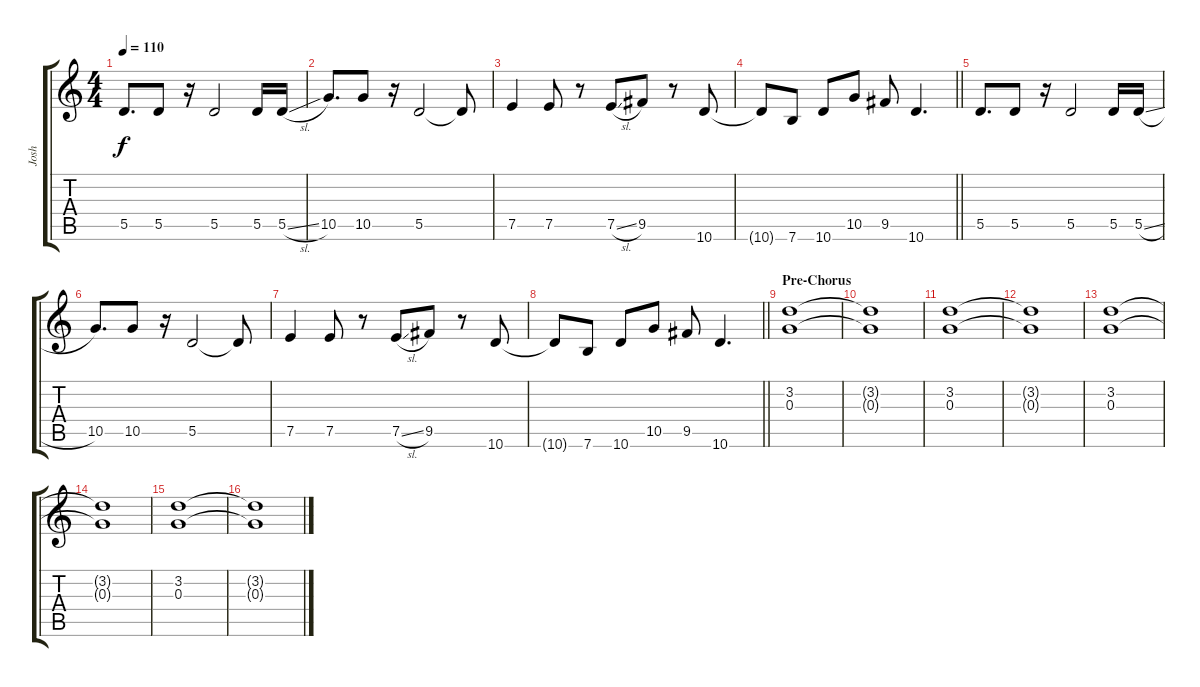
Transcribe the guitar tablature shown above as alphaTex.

\track ("Josh" "Josh") {instrument electricguitarclean}
\staff {score tabs}
\tuning (E4 B3 G3 D3 A2 E2) {hide}
\ts (4 4)
\tempo 110
\clef g2
\ks c
5.5.8{d dy f} 5.5.8 r.16 5.5.2 5.5.16 5.5{sl}.16 |
10.5.8{d} 10.5.8 r.16 5.5.2 5.5{t}.8 |
7.5.4 7.5.8 r.8 7.5{sl}.8 9.5.8 r.8 10.6.8 |
\barLineRight lightlight
10.6{t}.8 7.6.8 10.6.8 10.5.8 9.5.8 10.6.4{d} |
5.5.8{d} 5.5.8 r.16 5.5.2 5.5.16 5.5{sl}.16 |
10.5.8{d} 10.5.8 r.16 5.5.2 5.5{t}.8 |
7.5.4 7.5.8 r.8 7.5{sl}.8 9.5.8 r.8 10.6.8 |
\barLineRight lightlight
10.6{t}.8 7.6.8 10.6.8 10.5.8 9.5.8 10.6.4{d} |
\section ("" "Pre-Chorus")
(3.2 0.3).1 |
(3.2{t} 0.3{t}).1 |
(3.2 0.3).1 |
(3.2{t} 0.3{t}).1 |
(3.2 0.3).1 |
(3.2{t} 0.3{t}).1 |
(3.2 0.3).1 |
(3.2{t} 0.3{t}).1
